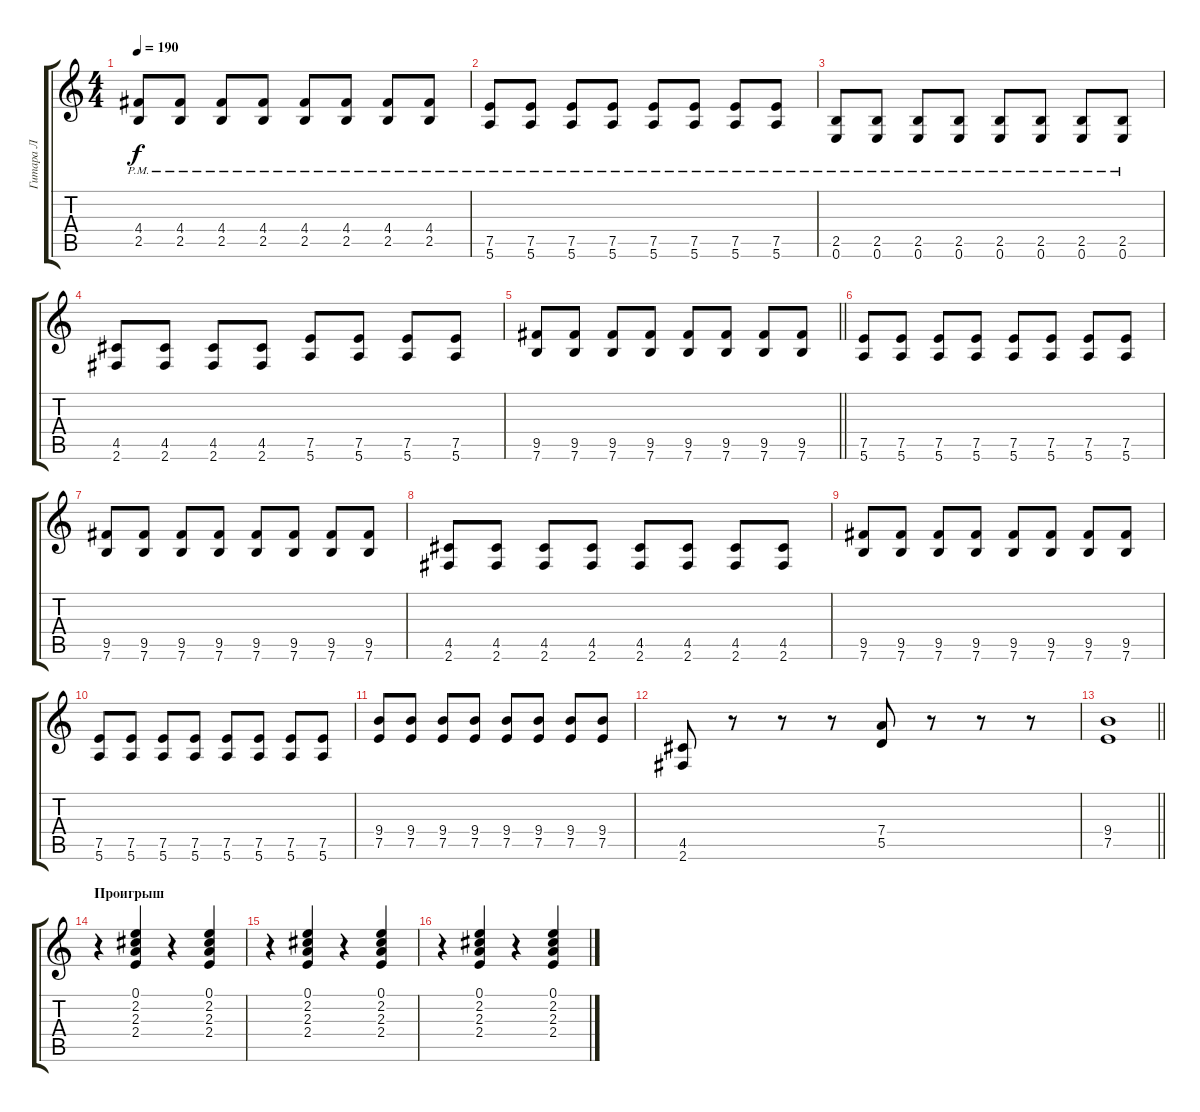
\track ("Гитара Л" "Гитара Л") {instrument overdrivenguitar}
\staff {score tabs}
\tuning (E4 B3 G3 D3 A2 E2) {hide}
\ts (4 4)
\tempo 190
\clef g2
\ks c
(4.4{pm} 2.5{pm}).8{dy f} (4.4{pm} 2.5{pm}).8 (4.4{pm} 2.5{pm}).8 (4.4{pm} 2.5{pm}).8 (4.4{pm} 2.5{pm}).8 (4.4{pm} 2.5{pm}).8 (4.4{pm} 2.5{pm}).8 (4.4{pm} 2.5{pm}).8 |
(7.5{pm} 5.6{pm}).8 (7.5{pm} 5.6{pm}).8 (7.5{pm} 5.6{pm}).8 (7.5{pm} 5.6{pm}).8 (7.5{pm} 5.6{pm}).8 (7.5{pm} 5.6{pm}).8 (7.5{pm} 5.6{pm}).8 (7.5{pm} 5.6{pm}).8 |
(2.5{pm} 0.6{pm}).8 (2.5{pm} 0.6{pm}).8 (2.5{pm} 0.6{pm}).8 (2.5{pm} 0.6{pm}).8 (2.5{pm} 0.6{pm}).8 (2.5{pm} 0.6{pm}).8 (2.5{pm} 0.6{pm}).8 (2.5{pm} 0.6{pm}).8 |
(4.5 2.6).8 (4.5 2.6).8 (4.5 2.6).8 (4.5 2.6).8 (7.5 5.6).8 (7.5 5.6).8 (7.5 5.6).8 (7.5 5.6).8 |
\barLineRight lightlight
(9.5 7.6).8 (9.5 7.6).8 (9.5 7.6).8 (9.5 7.6).8 (9.5 7.6).8 (9.5 7.6).8 (9.5 7.6).8 (9.5 7.6).8 |
\section ("" " ")
(7.5 5.6).8 (7.5 5.6).8 (7.5 5.6).8 (7.5 5.6).8 (7.5 5.6).8 (7.5 5.6).8 (7.5 5.6).8 (7.5 5.6).8 |
(9.5 7.6).8 (9.5 7.6).8 (9.5 7.6).8 (9.5 7.6).8 (9.5 7.6).8 (9.5 7.6).8 (9.5 7.6).8 (9.5 7.6).8 |
(4.5 2.6).8 (4.5 2.6).8 (4.5 2.6).8 (4.5 2.6).8 (4.5 2.6).8 (4.5 2.6).8 (4.5 2.6).8 (4.5 2.6).8 |
(9.5 7.6).8 (9.5 7.6).8 (9.5 7.6).8 (9.5 7.6).8 (9.5 7.6).8 (9.5 7.6).8 (9.5 7.6).8 (9.5 7.6).8 |
(7.5 5.6).8 (7.5 5.6).8 (7.5 5.6).8 (7.5 5.6).8 (7.5 5.6).8 (7.5 5.6).8 (7.5 5.6).8 (7.5 5.6).8 |
(9.4 7.5).8 (9.4 7.5).8 (9.4 7.5).8 (9.4 7.5).8 (9.4 7.5).8 (9.4 7.5).8 (9.4 7.5).8 (9.4 7.5).8 |
(4.5 2.6).8 r.8 r.8 r.8 (7.4 5.5).8 r.8 r.8 r.8 |
\barLineRight lightlight
(9.4 7.5).1 |
\section ("" "Проигрыш")
r.4{instrument acousticguitarsteel} (0.1 2.2 2.3 2.4).4 r.4 (0.1 2.2 2.3 2.4).4 |
r.4 (0.1 2.2 2.3 2.4).4 r.4 (0.1 2.2 2.3 2.4).4 |
r.4 (0.1 2.2 2.3 2.4).4 r.4 (0.1 2.2 2.3 2.4).4
